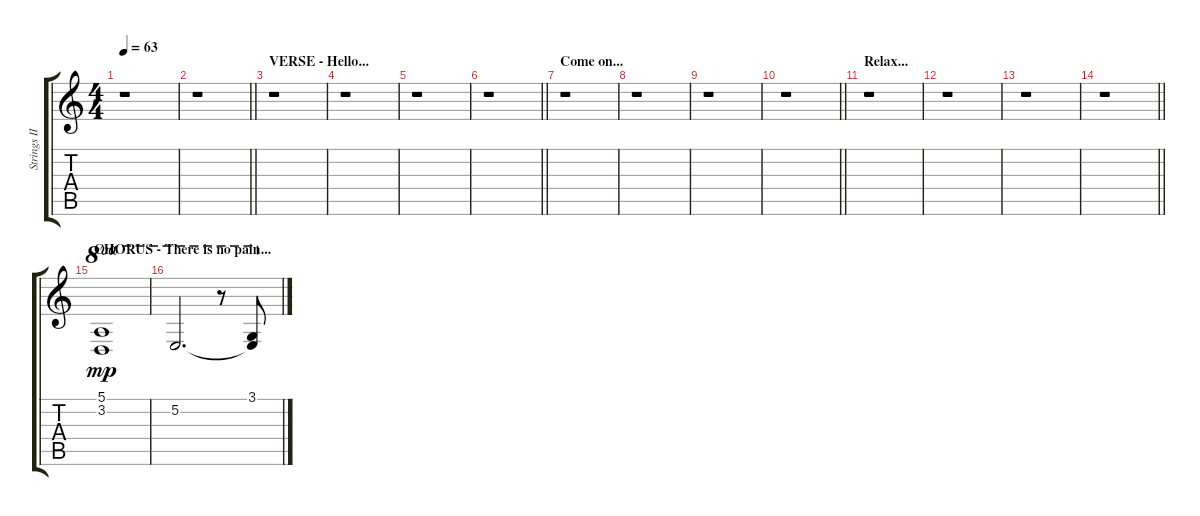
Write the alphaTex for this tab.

\track ("Strings II (NY Orchestra)" "Strings II") {instrument stringensemble1}
\staff {score tabs}
\tuning (E4 B3 G3 D3 A2 E2) {hide}
\ts (4 4)
\tempo 63
\clef g2
\ks c
r.1{dy mp instrument stringensemble1} |
\barLineRight lightlight
r.1 |
\section ("" "VERSE - Hello...")
r.1 |
r.1 |
r.1 |
\barLineRight lightlight
r.1 |
\section ("" "Come on...")
r.1 |
r.1 |
r.1 |
\barLineRight lightlight
r.1 |
\section ("" "Relax...")
r.1 |
r.1 |
r.1 |
\barLineRight lightlight
r.1 |
\section ("" "CHORUS - There is no pain...")
(5.1 3.2).1{ot 8va} |
5.2.2{d ot 8va} r.8{ot 8va} (3.1 5.2{t}).8{ot 8va}
